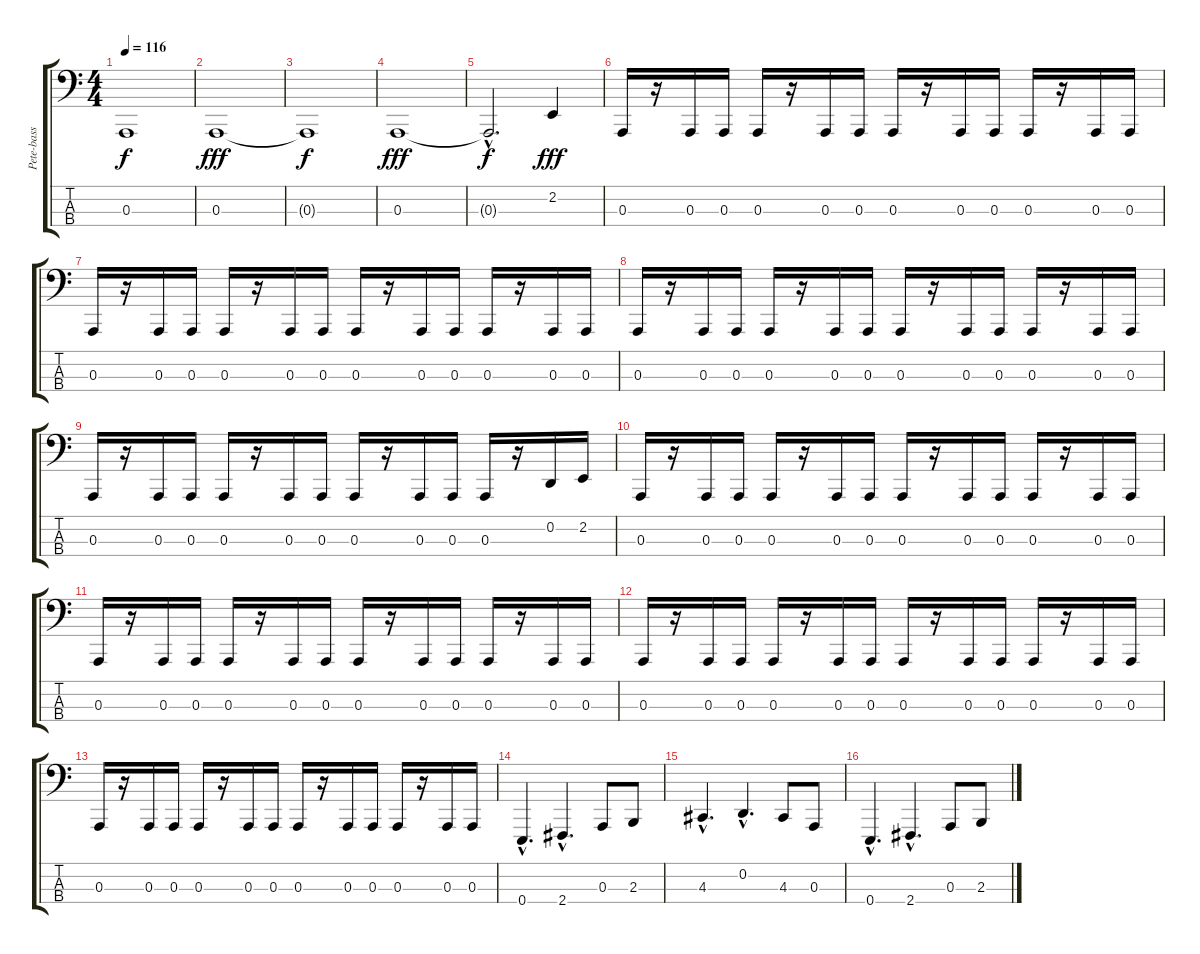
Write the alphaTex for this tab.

\track ("Pete-bass" "Pete-bass") {instrument seashore}
\staff {score tabs}
\tuning (G2 D2 A1 E1) {hide}
\ts (4 4)
\tempo 116
\clef f4
\ks c
0.3{t}.1{dy f} |
0.3.1{dy fff} |
0.3{t}.1{dy f} |
0.3.1{dy fff} |
0.3{hac t}.2{d dy f} 2.2.4{dy fff} |
0.3.16 r.16 0.3.16 0.3.16 0.3.16 r.16 0.3.16 0.3.16 0.3.16 r.16 0.3.16 0.3.16 0.3.16 r.16 0.3.16 0.3.16 |
0.3.16 r.16 0.3.16 0.3.16 0.3.16 r.16 0.3.16 0.3.16 0.3.16 r.16 0.3.16 0.3.16 0.3.16 r.16 0.3.16 0.3.16 |
0.3.16 r.16 0.3.16 0.3.16 0.3.16 r.16 0.3.16 0.3.16 0.3.16 r.16 0.3.16 0.3.16 0.3.16 r.16 0.3.16 0.3.16 |
0.3.16 r.16 0.3.16 0.3.16 0.3.16 r.16 0.3.16 0.3.16 0.3.16 r.16 0.3.16 0.3.16 0.3.16 r.16 0.2.16 2.2.16 |
0.3.16 r.16 0.3.16 0.3.16 0.3.16 r.16 0.3.16 0.3.16 0.3.16 r.16 0.3.16 0.3.16 0.3.16 r.16 0.3.16 0.3.16 |
0.3.16 r.16 0.3.16 0.3.16 0.3.16 r.16 0.3.16 0.3.16 0.3.16 r.16 0.3.16 0.3.16 0.3.16 r.16 0.3.16 0.3.16 |
0.3.16 r.16 0.3.16 0.3.16 0.3.16 r.16 0.3.16 0.3.16 0.3.16 r.16 0.3.16 0.3.16 0.3.16 r.16 0.3.16 0.3.16 |
0.3.16 r.16 0.3.16 0.3.16 0.3.16 r.16 0.3.16 0.3.16 0.3.16 r.16 0.3.16 0.3.16 0.3.16 r.16 0.3.16 0.3.16 |
0.4{hac}.4{d} 2.4{hac}.4{d} 0.3.8 2.3.8 |
4.3{hac}.4{d} 0.2{hac}.4{d} 4.3.8 0.3.8 |
0.4{hac}.4{d} 2.4{hac}.4{d} 0.3.8 2.3.8
